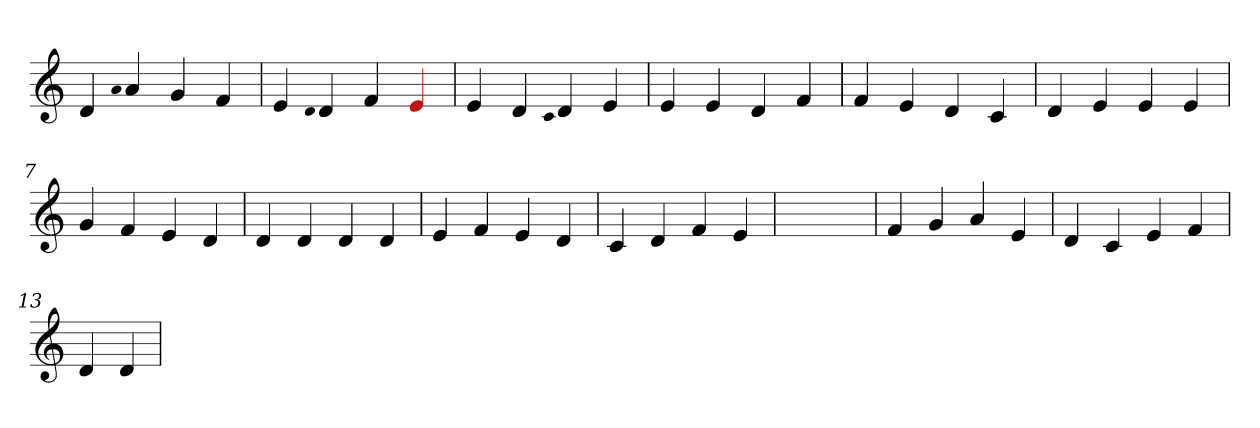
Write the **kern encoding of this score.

**kern
*part1
*staff1
*clefG2
=1
4d
qqa
4a
4g
4f
=2
4e
qqd
4d
4f
4Re
=3
4e
4d
qqc
4d
4e
=4
4e
4e
4d
4f
=5
4f
4e
4d
4c
=6
4d
4e
4e
4e
=7
4g
4f
4e
4d
=8
4d
4d
4d
4d
=9
4e
4f
4e
4d
=10
4c
4d
4f
4e
=11
1ryy
=11
4f
4g
4a
4e
=12
4d
4c
4e
4f
=13
4d
4d
=
*-
